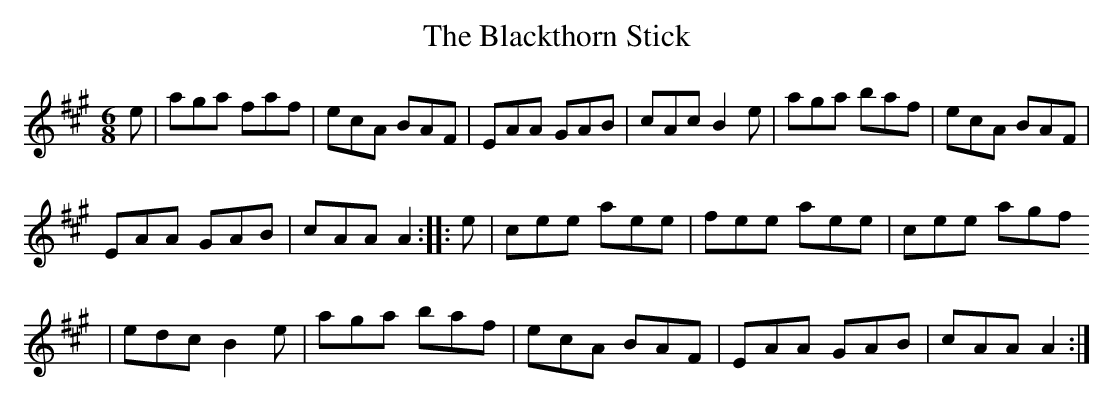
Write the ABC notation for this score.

X:1
T:The Blackthorn Stick
M:6/8
L:1/8
K:A
e|aga faf|ecA BAF|EAA GAB|cAc B2 e|aga baf|ecA BAF|
EAA GAB|cAA A2::e|cee aee|fee aee|cee agf
|edc B2 e|aga baf|ecA BAF|EAA GAB|cAA A2:|
